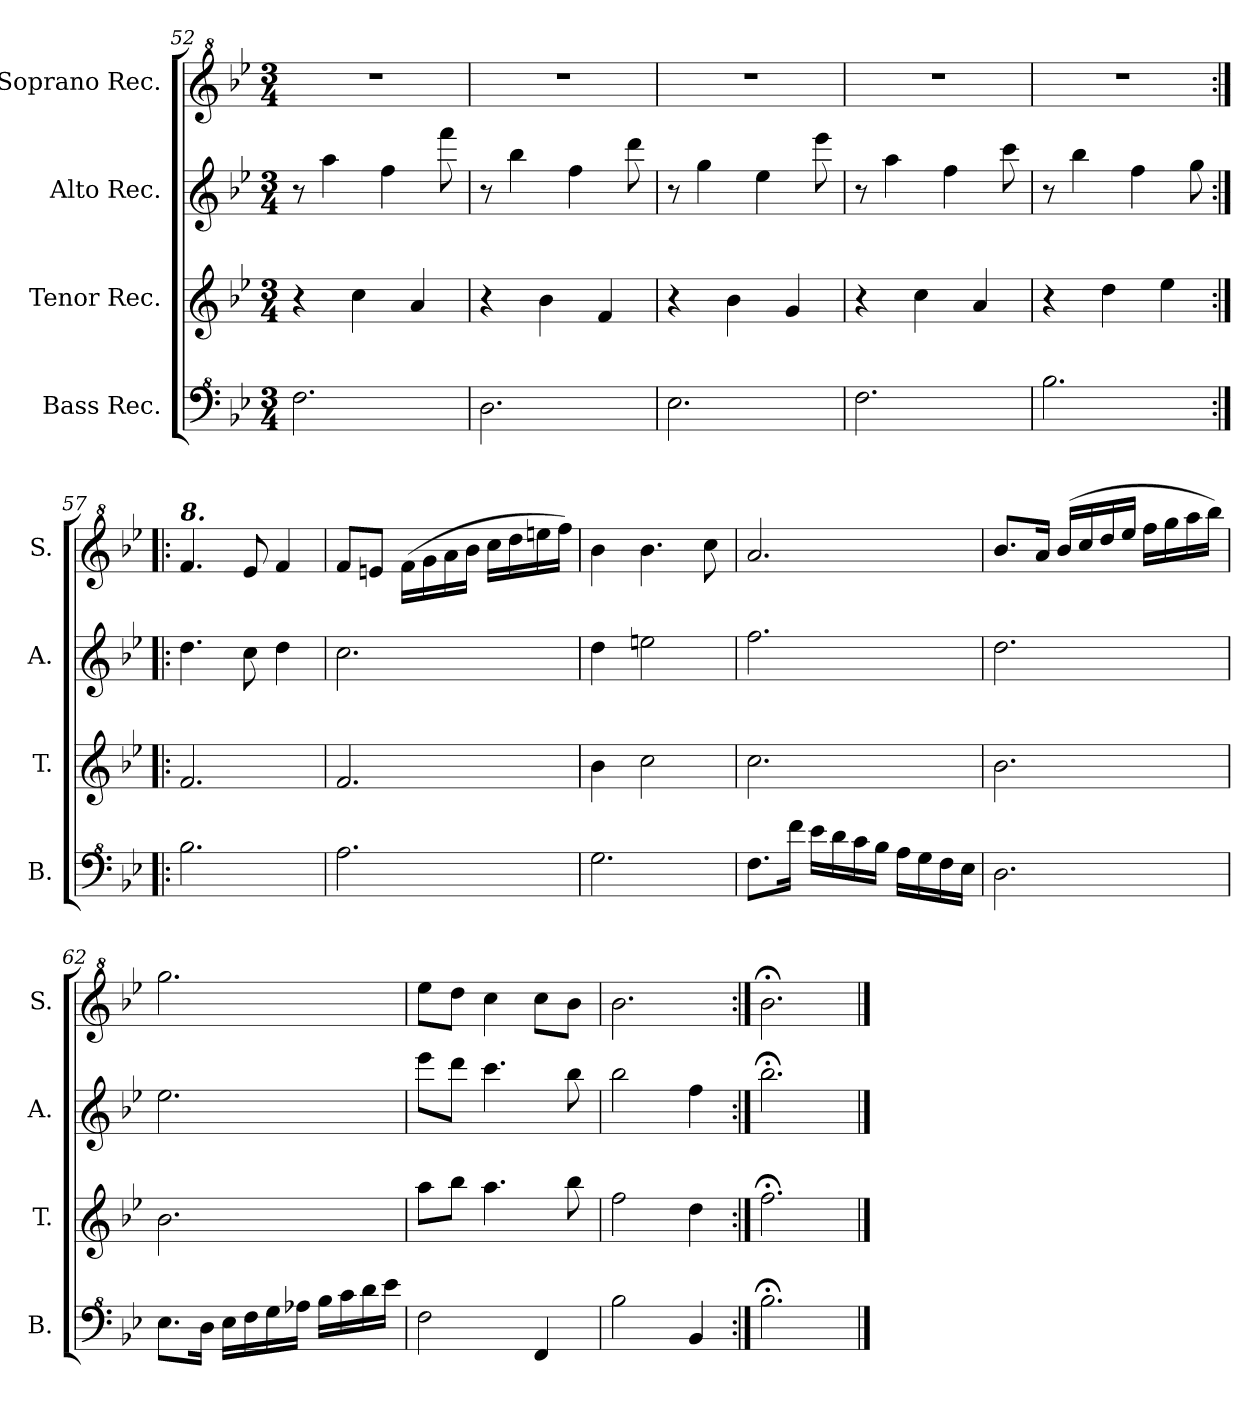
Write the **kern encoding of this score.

**kern	**kern	**kern	**kern
*part4	*part3	*part2	*part1
*staff4	*staff3	*staff2	*staff1
*I"Bass Rec.	*I"Tenor Rec.	*I"Alto Rec.	*I"Soprano Rec.
*I'B.	*I'T.	*I'A.	*I'S.
*clefF^4	*clefG2	*clefG2	*clefG^2
*k[b-e-]	*k[b-e-]	*k[b-e-]	*k[b-e-]
*B-:	*B-:	*B-:	*B-:
*M3/4	*M3/4	*M3/4	*M3/4
=52	=52	=52	=52
2.f\	4r	8r	2.r
.	.	4aa\	.
.	4cc\	.	.
.	.	4ff\	.
.	4a/	.	.
.	.	8fff\	.
=53	=53	=53	=53
2.d\	4r	8r	2.r
.	.	4bb-\	.
.	4b-\	.	.
.	.	4ff\	.
.	4f/	.	.
.	.	8ddd\	.
=54	=54	=54	=54
2.e-\	4r	8r	2.r
.	.	4gg\	.
.	4b-\	.	.
.	.	4ee-\	.
.	4g/	.	.
.	.	8eee-\	.
=55	=55	=55	=55
2.f\	4r	8r	2.r
.	.	4aa\	.
.	4cc\	.	.
.	.	4ff\	.
.	4a/	.	.
.	.	8ccc\	.
=56	=56	=56	=56
2.b-\	4r	8r	2.r
.	.	4bb-\	.
.	4dd\	.	.
.	.	4ff\	.
.	4ee-\	.	.
.	.	8gg\	.
!!LO:LB:g=z
=57:|!|:	=57:|!|:	=57:|!|:	=57:|!|:
!	!	!	!LO:TX:a:Bi:t=8.
2.b-\	2.f/	4.dd\	4.ff/
.	.	8cc\	8ee-/
.	.	4dd\	4ff/
=58	=58	=58	=58
2.a\	2.f/	2.cc\	8ff/L
.	.	.	8een/J
.	.	.	(>16ff\LL
.	.	.	16gg\
.	.	.	16aa\
.	.	.	16bb-\JJ
.	.	.	16ccc\LL
.	.	.	16ddd\
.	.	.	16eeen\
.	.	.	16fff\JJ)
=59	=59	=59	=59
2.g\	4b-\	4dd\	4bb-\
.	2cc\	2een\	4.bb-\
.	.	.	8ccc\
=60	=60	=60	=60
8.f\L	2.cc\	2.ff\	2.aa/
16ff\Jk	.	.	.
16ee-\LL	.	.	.
16dd\	.	.	.
16cc\	.	.	.
16b-\JJ	.	.	.
16a\LL	.	.	.
16g\	.	.	.
16f\	.	.	.
16e-\JJ	.	.	.
=61	=61	=61	=61
2.d\	2.b-\	2.dd\	8.bb-/L
.	.	.	16aa/Jk
.	.	.	(>16bb-/LL
.	.	.	16ccc/
.	.	.	16ddd/
.	.	.	16eee-/JJ
.	.	.	16fff\LL
.	.	.	16ggg\
.	.	.	16aaa\
.	.	.	16bbb-\JJ)
=62	=62	=62	=62
8.e-\L	2.b-\	2.ee-\	2.ggg\
16d\Jk	.	.	.
16e-\LL	.	.	.
16f\	.	.	.
16g\	.	.	.
16a-X\JJ	.	.	.
16b-\LL	.	.	.
16cc\	.	.	.
16dd\	.	.	.
16ee-\JJ	.	.	.
=63	=63	=63	=63
2f\	8aa\L	8eee-\L	8eee-\L
.	8bb-\J	8ddd\J	8ddd\J
.	4.aa\	4.ccc\	4ccc\
4F/	.	.	8ccc\L
.	8bb-\	8bb-\	8bb-\J
=64	=64	=64	=64
2b-\	2ff\	2bb-\	2.bb-\
4B-/	4dd\	4ff\	.
=65:|!	=65:|!	=65:|!	=65:|!
2.b-;<\	2.ff;<\	2.bb-;<\	2.bb-;<\
==	==	==	==
*-	*-	*-	*-
